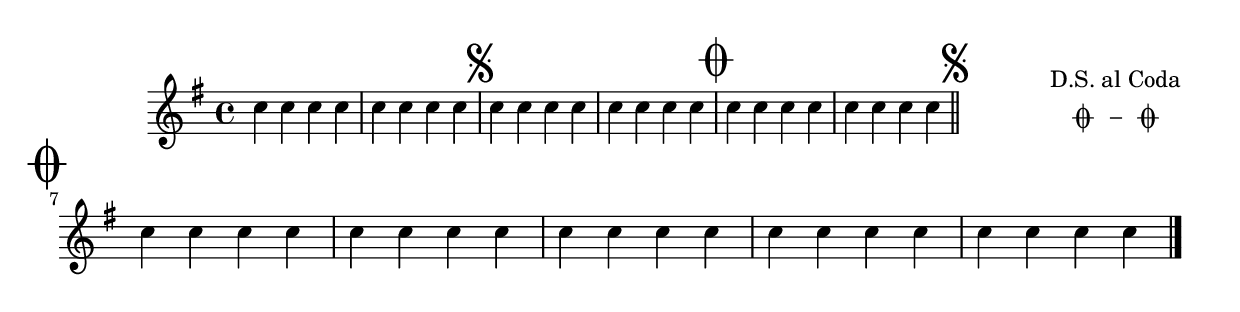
%% Do not edit this file; it is auto-generated from LSR http://lsr.dsi.unimi.it
%% This file is in the public domain.
\version "2.12.3"

\header {
  lsrtags = "repeats, breaks"

  texidoc = "
If you want to place an exiting segno sign and add text like \"D.S. al
Coda\" next to it where usually the staff lines are you can use this
snippet. The coda will resume in a new line. There is a variation
documented in this snippet, where the coda will remain on the same
line.

"
  doctitle = "Positioning segno and coda (with line break)"
} % begin verbatim

{ 
  \clef treble
  \key g \major
  \time 4/4
  \relative c'' {
    \repeat unfold 2 {
      | c4 c c c
    }
    
    % Set segno sign as rehearsal mark and adjust size if needed
    % \once \override Score.RehearsalMark #'font-size = #3
    \mark \markup { \musicglyph #"scripts.segno" }
    \repeat unfold 2 {
      | c4 c c c
    }
    
    % Set coda sign as rehearsal mark and adjust size if needed
    \once \override Score.RehearsalMark #'font-size = #4
    \mark \markup { \musicglyph #"scripts.coda" }
    \repeat unfold 2 {
      | c4 c c c
    }
    
    % Should Coda be on anew line?
    % Coda NOT on new line: use \nobreak
    % Coda on new line: DON'T use \nobreak
    % \noBreak
    
    \bar "||"
    
    % Set segno sign as rehearsal mark and adjust size if needed
    \once \override Score.RehearsalMark #'break-visibility = #begin-of-line-invisible
    % \once \override Score.RehearsalMark #'font-size = #3
    \mark \markup { \musicglyph #"scripts.segno" }
    
    % Here begins the trickery! 
    % \cadenzaOn will suppress the bar count and \stopStaff removes the staff lines.
    \cadenzaOn 
      \stopStaff 
        % Some examples of possible text-displays 
        
        % text line-aligned
        % ==================
        % Move text to the desired position
        % \once \override TextScript #'extra-offset = #'( 2 . -3.5 )
        % | s1*0^\markup { D.S. al Coda } }
        
        % text center-aligned
        % ====================
        % Move text to the desired position
        % \once \override TextScript #'extra-offset = #'( 6 . -5.0 )
        % | s1*0^\markup { \center-column { D.S. "al Coda" } }
        
        % text and symbols center-aligned
        % ===============================
        % Move text to the desired position and tweak spacing for optimum text alignment
        %\once \override TextScript #'extra-offset = #'( 8 . -5.5 )
        \once \override TextScript #'word-space = #1.5
        \once \override TextScript #'X-offset = #8
        \once \override TextScript #'Y-offset = #1.5
        | s1*0^\markup { \center-column { "D.S. al Coda" \line { \musicglyph #"scripts.coda" \musicglyph #"scripts.tenuto" \musicglyph #"scripts.coda"} } }
        
        % Increasing the unfold counter will expand the staff-free space
        \repeat unfold 4 {
          s4 s4 s4 s4
          \bar ""
        }
        % Resume bar count and show staff lines again
     \startStaff
   \cadenzaOff
   
   % Should Coda be on new line?
   % Coda NOT on new line: DON'T use \break
   % Coda on new line: use \break
   \break 
   
   % Show up, you clef and key!
   \once \override Staff.KeySignature #'break-visibility = #end-of-line-invisible
   \once \override Staff.Clef #'break-visibility = #end-of-line-invisible

   % Set coda sign as rehearsal mark and adjust size and position
   
   % Put the coda sign ontop of the (treble-)clef dependend on coda's line-position
      
     % Coda NOT on new line, use this:
     % \once \override Score.RehearsalMark #'extra-offset = #'( -2 . 1.75 )
     
     % Coda on new line, use this:
     \once \override Score.RehearsalMark #'extra-offset = #'( -8.42 . 1.75 )
   
   \once \override Score.RehearsalMark #'font-size = #5
   \mark \markup { \musicglyph #"scripts.coda" }

   % The coda
   \repeat unfold 5 {
      | c4 c c c
    }
    \bar"|."
  }
}

